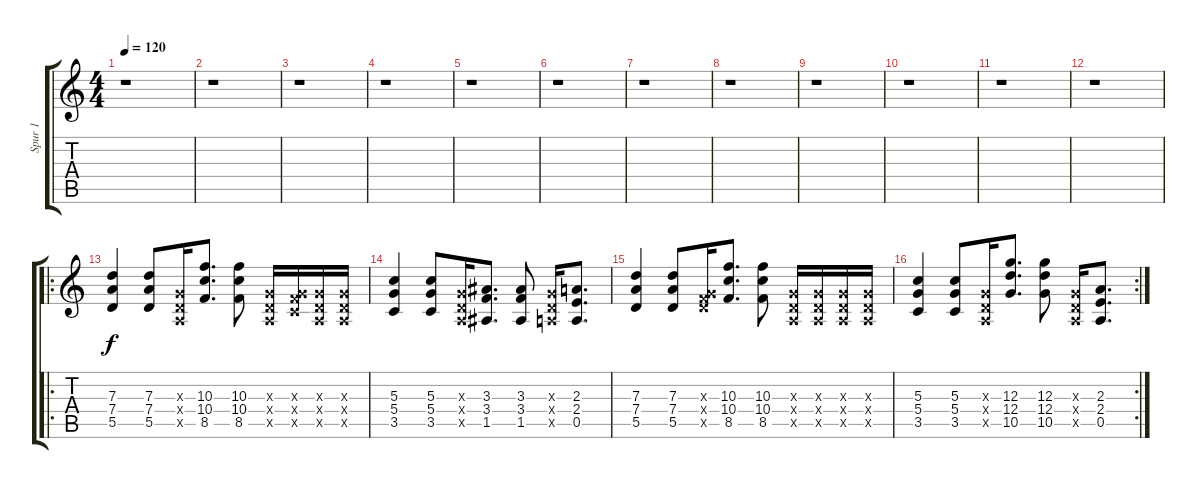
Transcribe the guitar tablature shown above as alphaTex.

\track ("Spur 1" "Spur 1") {instrument distortionguitar}
\staff {score tabs}
\tuning (E4 B3 G3 D3 A2 E2) {hide}
\ts (4 4)
\tempo 120
\clef g2
\ks c
r.1{dy f} |
r.1 |
r.1 |
r.1 |
r.1 |
r.1 |
r.1 |
r.1 |
r.1 |
r.1 |
r.1 |
r.1 |
\ro
(7.3 7.4 5.5).4 (7.3 7.4 5.5).8 (0.3{x} 0.4{x} 0.5{x}).16 (10.3 10.4 8.5).8{d} (10.3 10.4 8.5).8 (0.3{x} 0.4{x} 0.5{x}).16 (0.3{x} 3.4{x} 3.5{x}).16 (0.3{x} 0.4{x} 0.5{x}).16 (0.3{x} 0.4{x} 0.5{x}).16 |
(5.3 5.4 3.5).4 (5.3 5.4 3.5).8 (0.3{x} 0.4{x} 0.5{x}).16 (3.3 3.4 1.5).8{d} (3.3 3.4 1.5).8 (0.3{x} 0.4{x} 0.5{x}).16 (2.3 2.4 0.5).8{d} |
(7.3 7.4 5.5).4 (7.3 7.4 5.5).8 (0.3{x} 0.4{x} 8.5{x}).16 (10.3 10.4 8.5).8{d} (10.3 10.4 8.5).8 (0.3{x} 0.4{x} 0.5{x}).16 (0.3{x} 0.4{x} 0.5{x}).16 (0.3{x} 0.4{x} 0.5{x}).16 (0.3{x} 0.4{x} 0.5{x}).16 |
\rc 2
(5.3 5.4 3.5).4 (5.3 5.4 3.5).8 (0.3{x} 0.4{x} 0.5{x}).16 (12.3 12.4 10.5).8{d} (12.3 12.4 10.5).8 (0.3{x} 0.4{x} 0.5{x}).16 (2.3 2.4 0.5).8{d}
